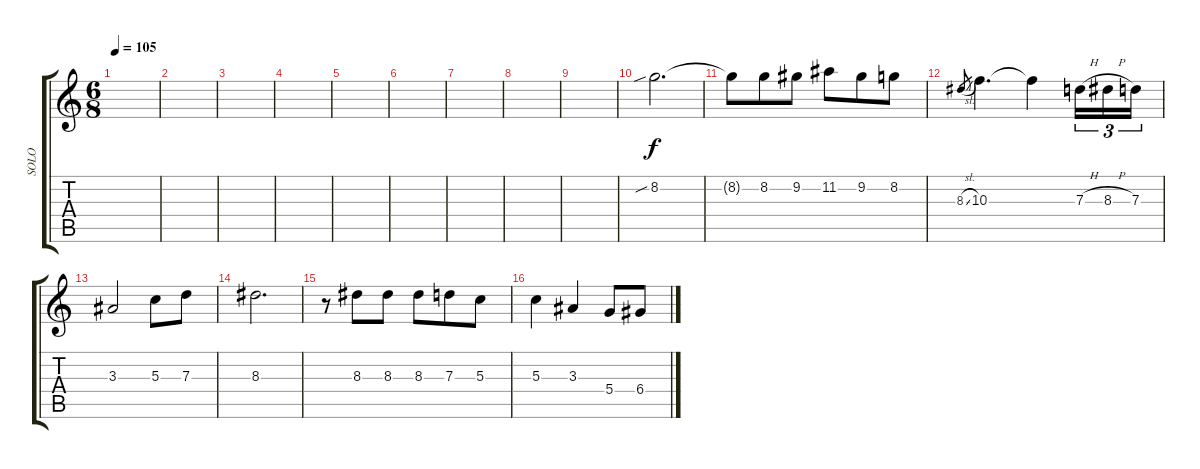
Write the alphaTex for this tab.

\track ("SOLO" "SOLO") {instrument acousticguitarnylon}
\staff {score tabs}
\tuning (E4 B3 G3 D3 A2 E2) {hide}
\ts (6 8)
\tempo 105
\clef g2
\ks c
|
|
|
|
|
|
|
|
|
8.2{sib}.2{d} |
8.2{t}.8 8.2.8 9.2.8 11.2.8 9.2.8 8.2.8 |
8.3{sl}.8{gr} 10.3.4{d} 10.3{t}.4 7.3{h}.16{tu (3 2)} 8.3{h}.16{tu (3 2)} 7.3.16{tu (3 2)} |
3.3.2 5.3.8 7.3.8 |
8.3.2{d} |
r.8 8.3.8 8.3.8 8.3.8 7.3.8 5.3.8 |
5.3.4 3.3.4 5.4.8 6.4.8
